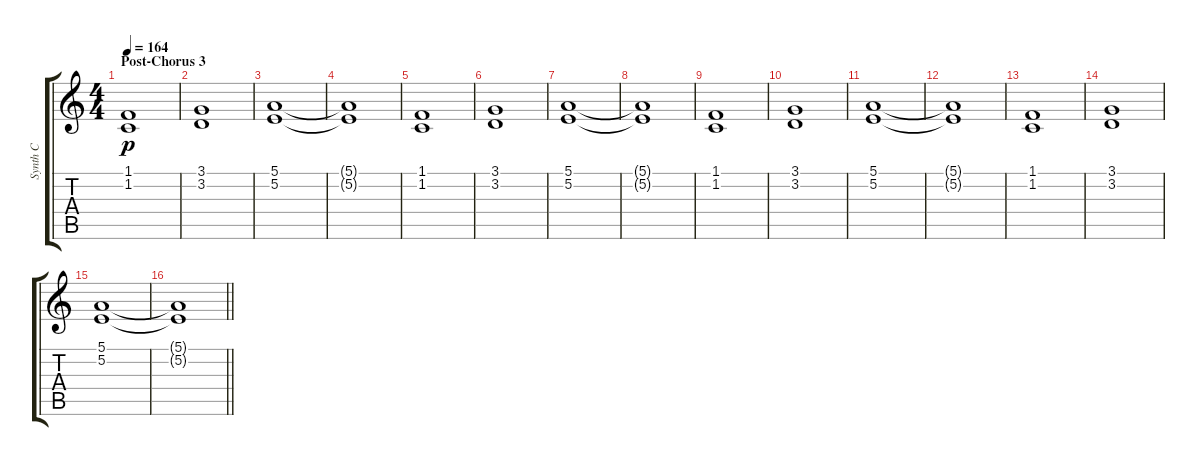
\track ("Synth C" "Synth C") {instrument pad2warm}
\staff {score tabs}
\tuning (E4 B3 G3 D3 A2 E2) {hide}
\ts (4 4)
\section ("" "Post-Chorus 3")
\tempo 164
\clef g2
\ks c
(1.1 1.2).1{dy p} |
(3.1 3.2).1 |
(5.1 5.2).1 |
(5.1{t} 5.2{t}).1 |
(1.1 1.2).1 |
(3.1 3.2).1 |
(5.1 5.2).1 |
(5.1{t} 5.2{t}).1 |
(1.1 1.2).1 |
(3.1 3.2).1 |
(5.1 5.2).1 |
(5.1{t} 5.2{t}).1 |
(1.1 1.2).1 |
(3.1 3.2).1 |
(5.1 5.2).1 |
\barLineRight lightlight
(5.1{t} 5.2{t}).1
